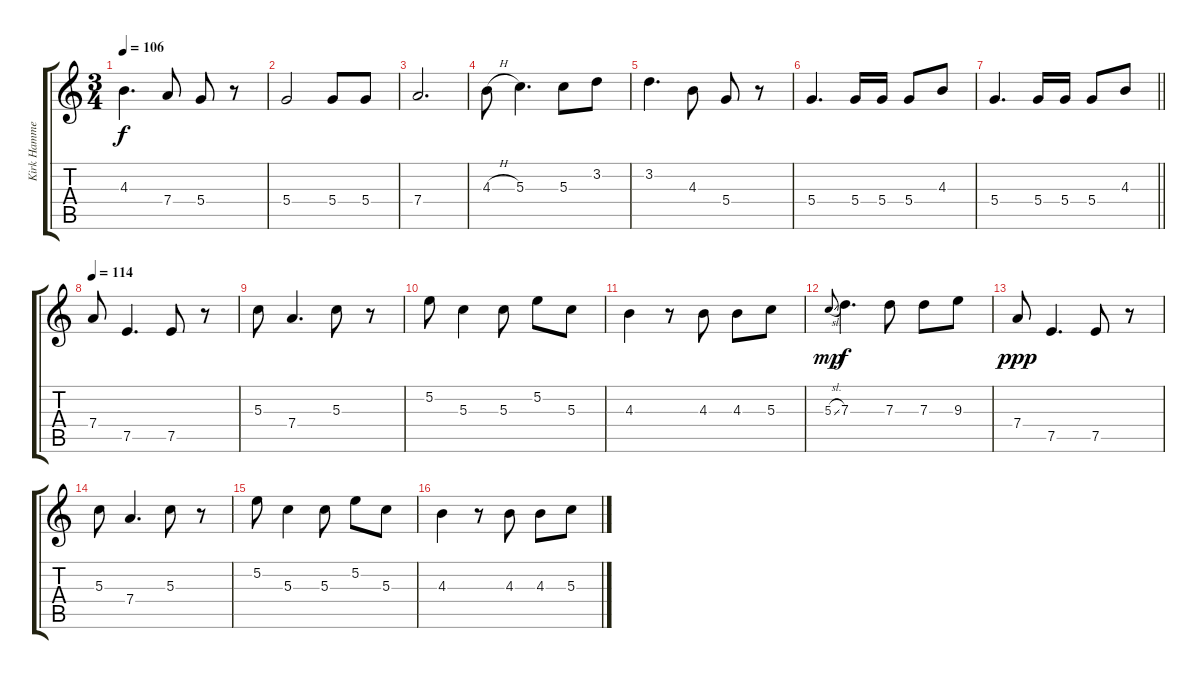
\track ("Kirk Hammett" "Kirk Hamme") {instrument distortionguitar}
\staff {score tabs}
\tuning (E4 B3 G3 D3 A2 E2) {hide}
\ts (3 4)
\tempo 106
\clef g2
\ks c
4.3.4{d dy f} 7.4.8 5.4.8 r.8 |
5.4.2 5.4.8 5.4.8 |
7.4.2{d} |
4.3{h}.8 5.3.4{d} 5.3.8 3.2.8 |
3.2.4{d} 4.3.8 5.4.8 r.8 |
5.4.4{d} 5.4.16 5.4.16 5.4.8 4.3.8 |
\barLineRight lightlight
5.4.4{d} 5.4.16 5.4.16 5.4.8 4.3.8 |
\tempo 114
7.4.8 7.5.4{d} 7.5.8 r.8 |
5.3.8 7.4.4{d} 5.3.8 r.8 |
5.2.8 5.3.4 5.3.8 5.2.8 5.3.8 |
4.3.4 r.8 4.3.8 4.3.8 5.3.8 |
5.3{sl}.8{gr onbeat dy mp} 7.3.4{d dy f} 7.3.8 7.3.8 9.3.8 |
7.4.8{dy ppp} 7.5.4{d} 7.5.8 r.8 |
5.3.8 7.4.4{d} 5.3.8 r.8 |
5.2.8 5.3.4 5.3.8 5.2.8 5.3.8 |
4.3.4 r.8 4.3.8 4.3.8 5.3.8
